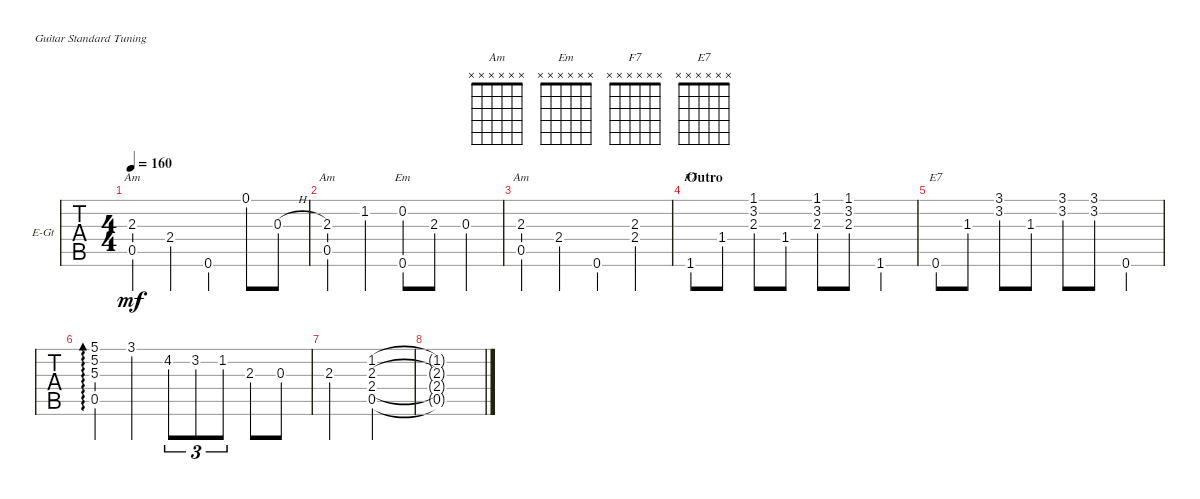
\defaultSystemsLayout 4
\bracketExtendMode groupsimilarinstruments
\firstSystemTrackNameOrientation horizontal
\otherSystemsTrackNameOrientation horizontal
\track ("Electric Guitar" "E-Gt") {instrument acousticguitarnylon}
\staff {tabs}
\tuning (E4 B3 G3 D3 A2 E2)
\chord ("Am" x x x x x x)
\chord ("Em" x x x x x x)
\chord ("F7" x x x x x x)
\chord ("E7" x x x x x x)
\ts (4 4)
\tempo 160
\clef g2
\ks aminor
(2.3 0.5).4{ch "Am" dy mf} 2.4.4 0.6.4 0.1.8 0.3{h}.8 |
(2.3 0.5).4{ch "Am"} 1.2.4 (0.2 0.6).8{ch "Em"} 2.3.8 0.3.4 |
(0.5 2.3).4{ch "Am"} 2.4.4 0.6.4 (2.4 2.3).4 |
\section ("" "Outro")
1.6.8{ch "F7"} 1.4.8 (2.3 3.2 1.1).8 1.4.8 (2.3 3.2 1.1).8 (1.1 3.2 2.3).8 1.6.4 |
0.6.8{ch "E7"} 1.3.8 (3.2 3.1).8 1.3.8 (3.2 3.1).8 (3.1 3.2).8 0.6.4 |
(0.5 5.3 5.2 5.1).4{ad 0} 3.1.4 4.2.8{tu (3 2)} 3.2.8{tu (3 2)} 1.2.8{tu (3 2)} 2.3.8 0.3.8 |
2.3.2 (2.3 1.2 2.4 0.5).2 |
(0.5{t} 2.4{t} 2.3{t} 1.2{t}).1
